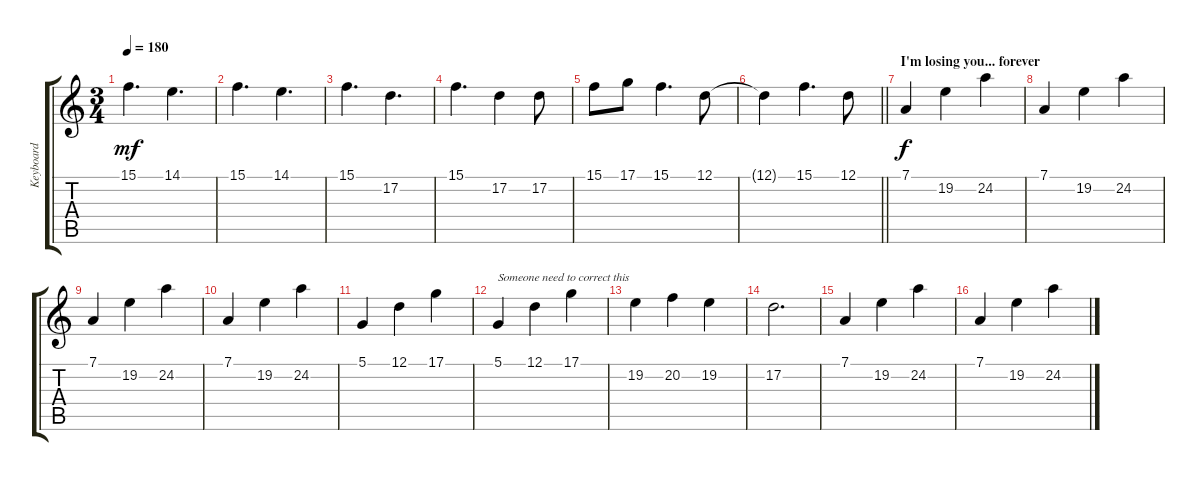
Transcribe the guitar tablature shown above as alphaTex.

\track ("Keyboard" "Keyboard") {instrument brightacousticpiano}
\staff {score tabs}
\tuning (D4 A3 F3 C3 G2 C2) {hide}
\ts (3 4)
\tempo 180
\clef g2
\ks c
15.1.4{d dy mf} 14.1.4{d} |
15.1.4{d} 14.1.4{d} |
15.1.4{d} 17.2.4{d} |
15.1.4{d} 17.2.4 17.2.8 |
15.1.8 17.1.8 15.1.4{d} 12.1.8 |
\barLineRight lightlight
12.1{t}.4 15.1.4{d} 12.1.8 |
\section ("" "I'm losing you... forever")
7.1.4{dy f} 19.2.4 24.2.4 |
7.1.4 19.2.4 24.2.4 |
7.1.4 19.2.4 24.2.4 |
7.1.4 19.2.4 24.2.4 |
5.1.4 12.1.4 17.1.4 |
5.1.4{txt "Someone need to correct this"} 12.1.4 17.1.4 |
19.2.4 20.2.4 19.2.4 |
17.2.2{d} |
7.1.4 19.2.4 24.2.4 |
7.1.4 19.2.4 24.2.4
